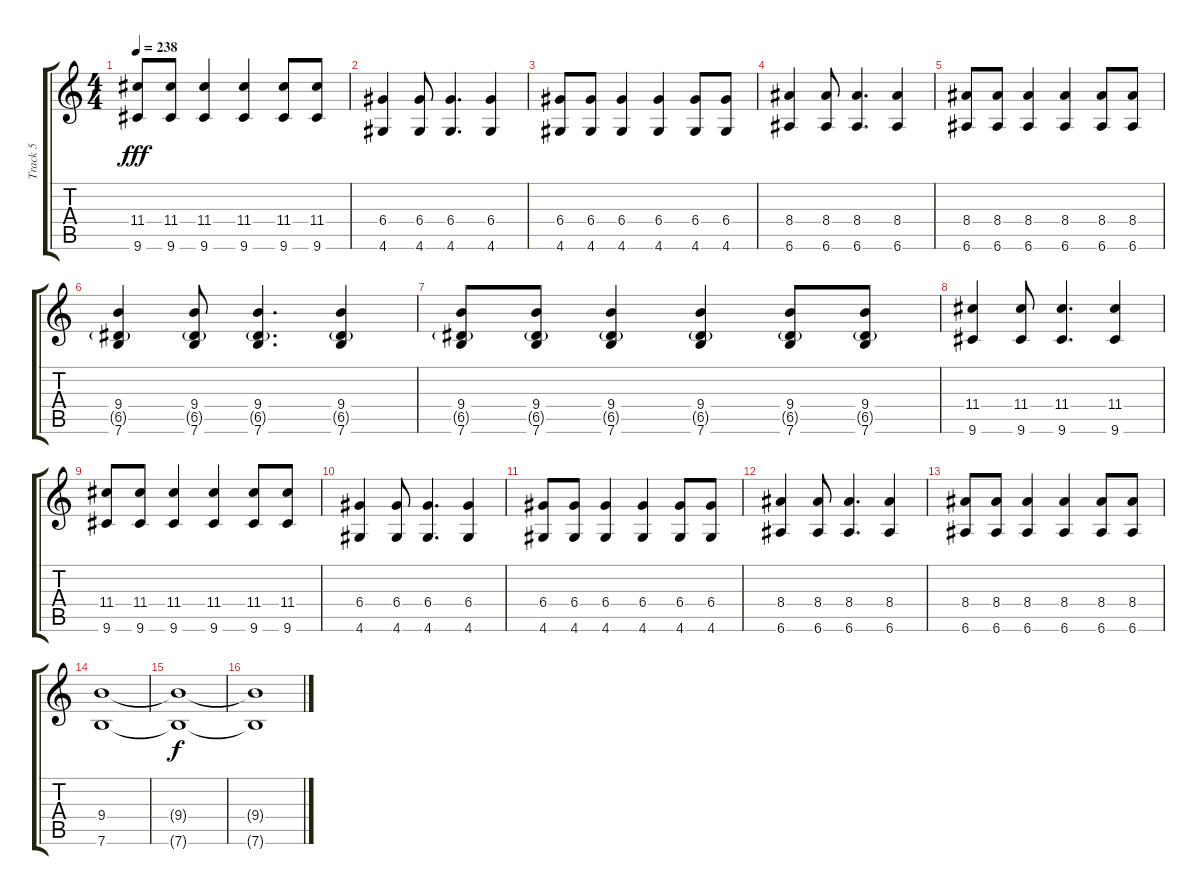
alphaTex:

\track ("Track 5" "Track 5") {instrument overdrivenguitar}
\staff {score tabs}
\tuning (E4 B3 G3 D3 A2 E2) {hide}
\ts (4 4)
\tempo 238
\clef g2
\ks c
(11.4 9.6).8{dy fff} (11.4 9.6).8 (11.4 9.6).4 (11.4 9.6).4 (11.4 9.6).8 (11.4 9.6).8 |
(6.4 4.6).4 (6.4 4.6).8 (6.4 4.6).4{d} (6.4 4.6).4 |
(6.4 4.6).8 (6.4 4.6).8 (6.4 4.6).4 (6.4 4.6).4 (6.4 4.6).8 (6.4 4.6).8 |
(8.4 6.6).4 (8.4 6.6).8 (8.4 6.6).4{d} (8.4 6.6).4 |
(8.4 6.6).8 (8.4 6.6).8 (8.4 6.6).4 (8.4 6.6).4 (8.4 6.6).8 (8.4 6.6).8 |
(9.4 6.5{g} 7.6).4 (9.4 6.5{g} 7.6).8 (9.4 6.5{g} 7.6).4{d} (9.4 6.5{g} 7.6).4 |
(9.4 6.5{g} 7.6).8 (9.4 6.5{g} 7.6).8 (9.4 6.5{g} 7.6).4 (9.4 6.5{g} 7.6).4 (9.4 6.5{g} 7.6).8 (9.4 6.5{g} 7.6).8 |
(11.4 9.6).4 (11.4 9.6).8 (11.4 9.6).4{d} (11.4 9.6).4 |
(11.4 9.6).8 (11.4 9.6).8 (11.4 9.6).4 (11.4 9.6).4 (11.4 9.6).8 (11.4 9.6).8 |
(6.4 4.6).4 (6.4 4.6).8 (6.4 4.6).4{d} (6.4 4.6).4 |
(6.4 4.6).8 (6.4 4.6).8 (6.4 4.6).4 (6.4 4.6).4 (6.4 4.6).8 (6.4 4.6).8 |
(8.4 6.6).4 (8.4 6.6).8 (8.4 6.6).4{d} (8.4 6.6).4 |
(8.4 6.6).8 (8.4 6.6).8 (8.4 6.6).4 (8.4 6.6).4 (8.4 6.6).8 (8.4 6.6).8 |
(9.4 7.6).1 |
(9.4{t} 7.6{t}).1{dy f} |
(9.4{t} 7.6{t}).1
